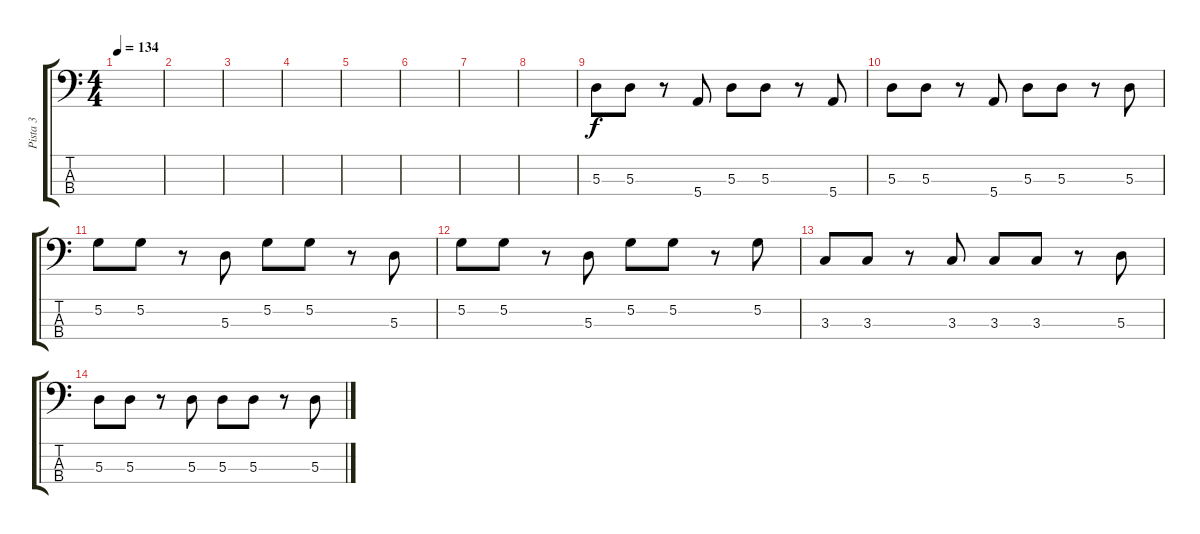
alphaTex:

\track ("Pista 3" "Pista 3") {instrument electricbasspick}
\staff {score tabs}
\tuning (G2 D2 A1 E1) {hide}
\ts (4 4)
\tempo 134
\clef f4
\ks c
|
|
|
|
|
|
|
|
5.3.8 5.3.8 r.8 5.4.8 5.3.8 5.3.8 r.8 5.4.8 |
5.3.8 5.3.8 r.8 5.4.8 5.3.8 5.3.8 r.8 5.3.8 |
5.2.8 5.2.8 r.8 5.3.8 5.2.8 5.2.8 r.8 5.3.8 |
5.2.8 5.2.8 r.8 5.3.8 5.2.8 5.2.8 r.8 5.2.8 |
3.3.8 3.3.8 r.8 3.3.8 3.3.8 3.3.8 r.8 5.3.8 |
5.3.8 5.3.8 r.8 5.3.8 5.3.8 5.3.8 r.8 5.3.8
